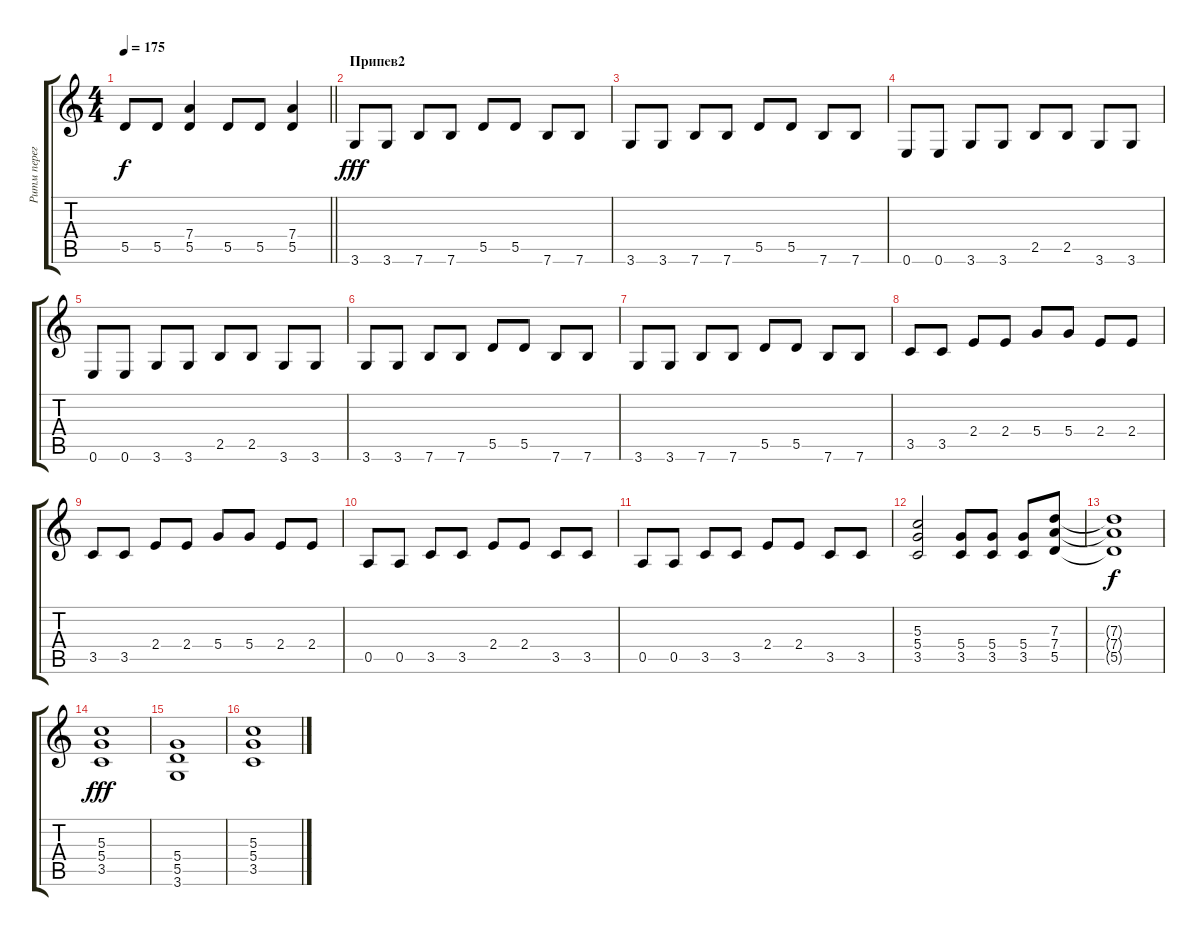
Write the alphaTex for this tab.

\track ("Ритм перегруз" "Ритм перег") {instrument distortionguitar}
\staff {score tabs}
\tuning (E4 B3 G3 D3 A2 E2) {hide}
\ts (4 4)
\tempo 175
\clef g2
\barLineRight lightlight
\ks c
5.5.8{dy f} 5.5.8 (7.4 5.5).4 5.5.8 5.5.8 (7.4 5.5).4 |
\section ("" "Припев2")
3.6.8{dy fff volume 12} 3.6.8 7.6.8 7.6.8 5.5.8 5.5.8 7.6.8 7.6.8 |
3.6.8 3.6.8 7.6.8 7.6.8 5.5.8 5.5.8 7.6.8 7.6.8 |
0.6.8 0.6.8 3.6.8 3.6.8 2.5.8 2.5.8 3.6.8 3.6.8 |
0.6.8 0.6.8 3.6.8 3.6.8 2.5.8 2.5.8 3.6.8 3.6.8 |
3.6.8 3.6.8 7.6.8 7.6.8 5.5.8 5.5.8 7.6.8 7.6.8 |
3.6.8 3.6.8 7.6.8 7.6.8 5.5.8 5.5.8 7.6.8 7.6.8 |
3.5.8 3.5.8 2.4.8 2.4.8 5.4.8 5.4.8 2.4.8 2.4.8 |
3.5.8 3.5.8 2.4.8 2.4.8 5.4.8 5.4.8 2.4.8 2.4.8 |
0.5.8 0.5.8 3.5.8 3.5.8 2.4.8 2.4.8 3.5.8 3.5.8 |
0.5.8 0.5.8 3.5.8 3.5.8 2.4.8 2.4.8 3.5.8 3.5.8 |
(5.3 5.4 3.5).2 (5.4 3.5).8 (5.4 3.5).8 (5.4 3.5).8 (7.3 7.4 5.5).8 |
(7.3{t} 7.4{t} 5.5{t}).1{dy f} |
(5.3 5.4 3.5).1{dy fff} |
(5.4 5.5 3.6).1 |
(5.3 5.4 3.5).1
